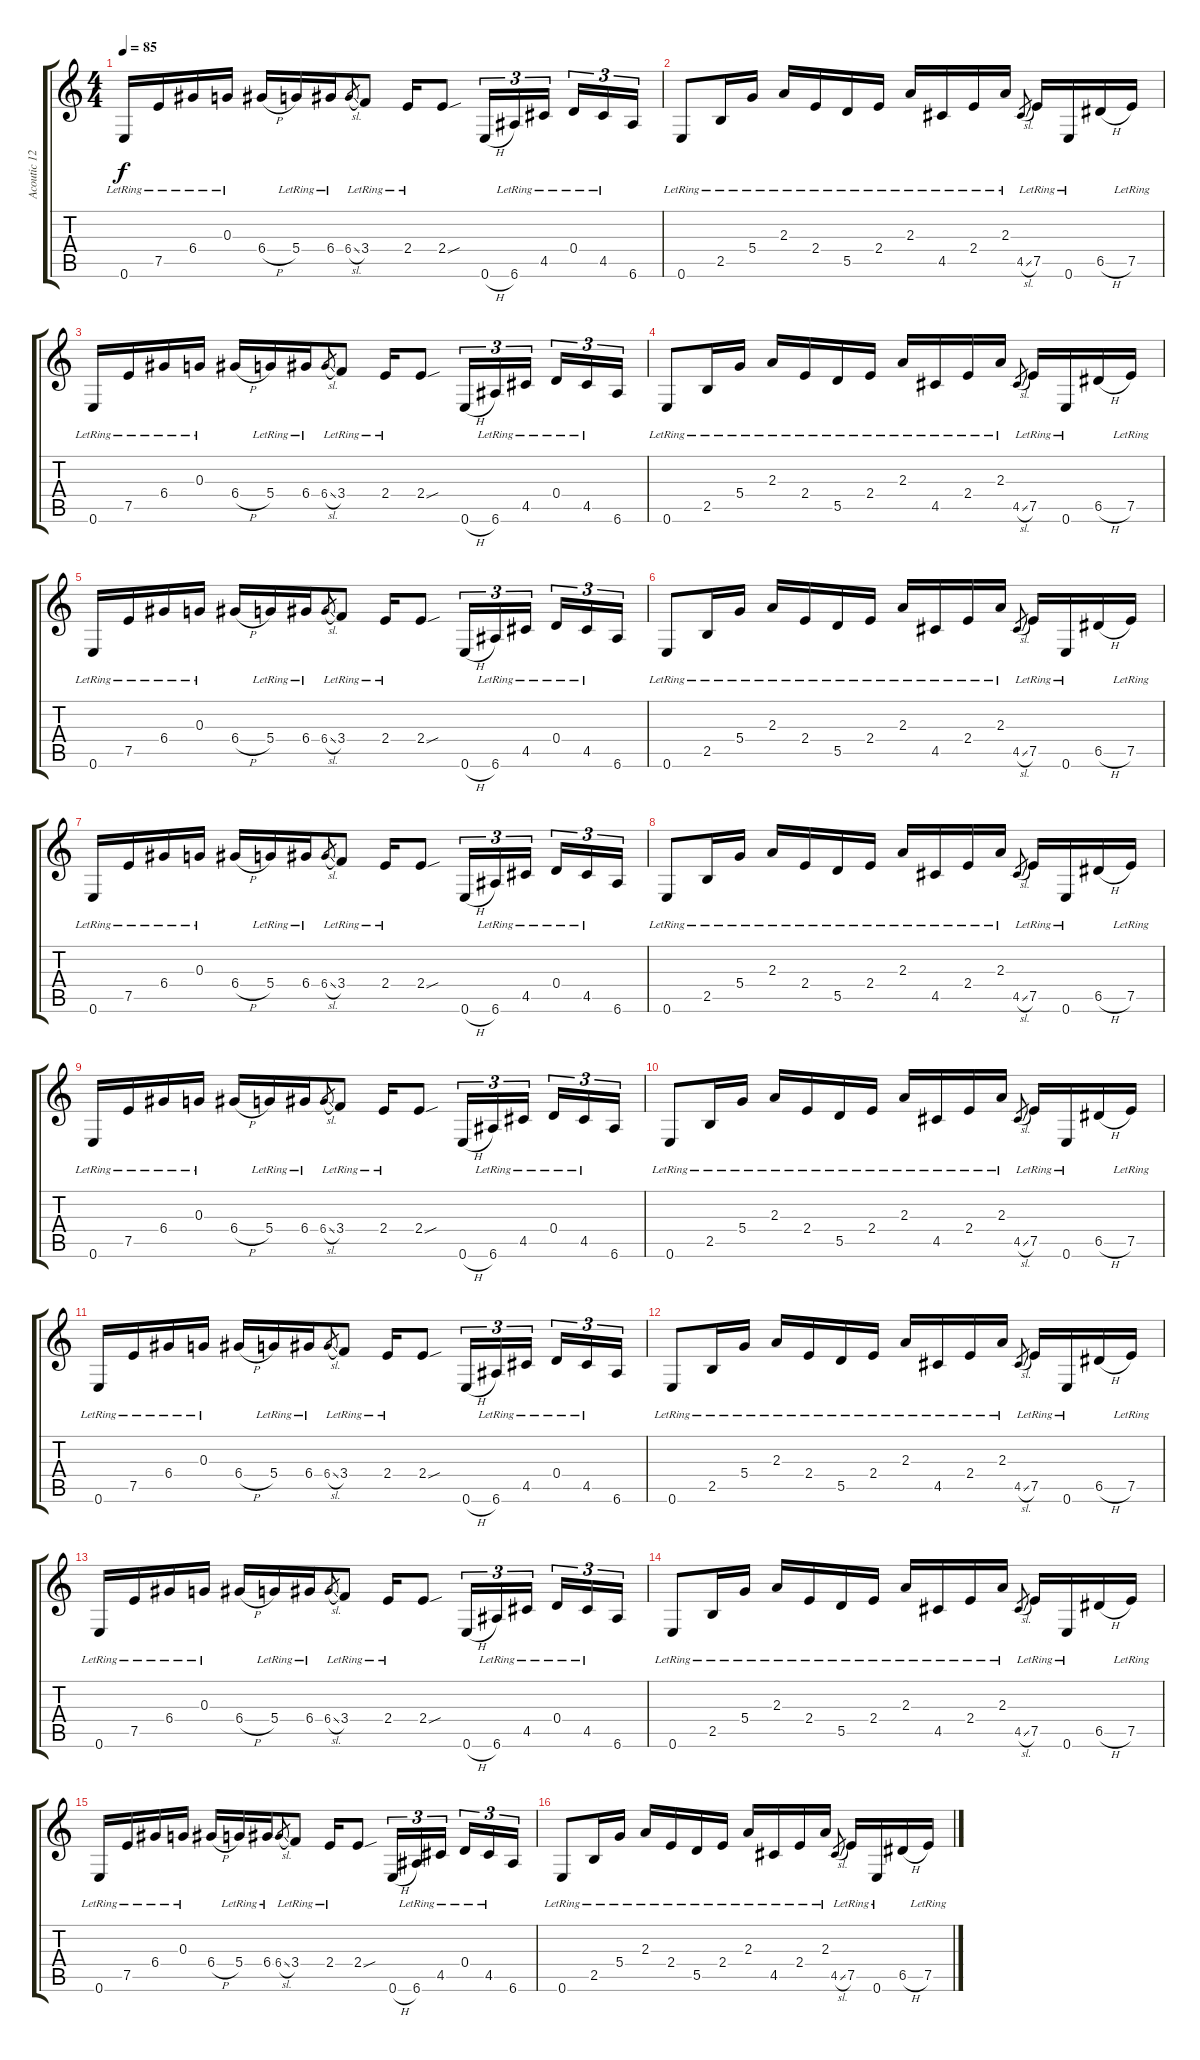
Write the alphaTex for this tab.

\track ("Acoutic 12str" "Acoutic 12") {instrument acousticguitarsteel}
\staff {score tabs}
\tuning (E4 B3 G3 D3 A2 E2) {hide}
\ts (4 4)
\tempo 85
\clef g2
\ks c
0.6{lr}.16{dy f} 7.5{lr}.16 6.4{lr}.16 0.3{lr}.16 6.4{h}.16 5.4{lr}.16 6.4{lr}.16 6.4{sl}.8{gr} 3.4{lr}.8 2.4{lr}.16 2.4{sou}.8 0.6{h}.16{tu (3 2)} 6.6{lr}.16{tu (3 2)} 4.5{lr}.16{tu (3 2)} 0.4{lr}.16{tu (3 2)} 4.5{lr}.16{tu (3 2)} 6.6.16{tu (3 2)} |
0.6{lr}.8 2.5{lr}.16 5.4{lr}.16 2.3{lr}.16 2.4{lr}.16 5.5{lr}.16 2.4{lr}.16 2.3{lr}.16 4.5{lr}.16 2.4{lr}.16 2.3{lr}.16 4.5{sl}.8{gr} 7.5{lr}.16 0.6{lr}.16 6.5{h}.16 7.5{lr}.16 |
0.6{lr}.16 7.5{lr}.16 6.4{lr}.16 0.3{lr}.16 6.4{h}.16 5.4{lr}.16 6.4{lr}.16 6.4{sl}.8{gr} 3.4{lr}.8 2.4{lr}.16 2.4{sou}.8 0.6{h}.16{tu (3 2)} 6.6{lr}.16{tu (3 2)} 4.5{lr}.16{tu (3 2)} 0.4{lr}.16{tu (3 2)} 4.5{lr}.16{tu (3 2)} 6.6.16{tu (3 2)} |
0.6{lr}.8 2.5{lr}.16 5.4{lr}.16 2.3{lr}.16 2.4{lr}.16 5.5{lr}.16 2.4{lr}.16 2.3{lr}.16 4.5{lr}.16 2.4{lr}.16 2.3{lr}.16 4.5{sl}.8{gr} 7.5{lr}.16 0.6{lr}.16 6.5{h}.16 7.5{lr}.16 |
0.6{lr}.16 7.5{lr}.16 6.4{lr}.16 0.3{lr}.16 6.4{h}.16 5.4{lr}.16 6.4{lr}.16 6.4{sl}.8{gr} 3.4{lr}.8 2.4{lr}.16 2.4{sou}.8 0.6{h}.16{tu (3 2)} 6.6{lr}.16{tu (3 2)} 4.5{lr}.16{tu (3 2)} 0.4{lr}.16{tu (3 2)} 4.5{lr}.16{tu (3 2)} 6.6.16{tu (3 2)} |
0.6{lr}.8 2.5{lr}.16 5.4{lr}.16 2.3{lr}.16 2.4{lr}.16 5.5{lr}.16 2.4{lr}.16 2.3{lr}.16 4.5{lr}.16 2.4{lr}.16 2.3{lr}.16 4.5{sl}.8{gr} 7.5{lr}.16 0.6{lr}.16 6.5{h}.16 7.5{lr}.16 |
0.6{lr}.16 7.5{lr}.16 6.4{lr}.16 0.3{lr}.16 6.4{h}.16 5.4{lr}.16 6.4{lr}.16 6.4{sl}.8{gr} 3.4{lr}.8 2.4{lr}.16 2.4{sou}.8 0.6{h}.16{tu (3 2)} 6.6{lr}.16{tu (3 2)} 4.5{lr}.16{tu (3 2)} 0.4{lr}.16{tu (3 2)} 4.5{lr}.16{tu (3 2)} 6.6.16{tu (3 2)} |
0.6{lr}.8 2.5{lr}.16 5.4{lr}.16 2.3{lr}.16 2.4{lr}.16 5.5{lr}.16 2.4{lr}.16 2.3{lr}.16 4.5{lr}.16 2.4{lr}.16 2.3{lr}.16 4.5{sl}.8{gr} 7.5{lr}.16 0.6{lr}.16 6.5{h}.16 7.5{lr}.16 |
0.6{lr}.16 7.5{lr}.16 6.4{lr}.16 0.3{lr}.16 6.4{h}.16 5.4{lr}.16 6.4{lr}.16 6.4{sl}.8{gr} 3.4{lr}.8 2.4{lr}.16 2.4{sou}.8 0.6{h}.16{tu (3 2)} 6.6{lr}.16{tu (3 2)} 4.5{lr}.16{tu (3 2)} 0.4{lr}.16{tu (3 2)} 4.5{lr}.16{tu (3 2)} 6.6.16{tu (3 2)} |
0.6{lr}.8 2.5{lr}.16 5.4{lr}.16 2.3{lr}.16 2.4{lr}.16 5.5{lr}.16 2.4{lr}.16 2.3{lr}.16 4.5{lr}.16 2.4{lr}.16 2.3{lr}.16 4.5{sl}.8{gr} 7.5{lr}.16 0.6{lr}.16 6.5{h}.16 7.5{lr}.16 |
0.6{lr}.16 7.5{lr}.16 6.4{lr}.16 0.3{lr}.16 6.4{h}.16 5.4{lr}.16 6.4{lr}.16 6.4{sl}.8{gr} 3.4{lr}.8 2.4{lr}.16 2.4{sou}.8 0.6{h}.16{tu (3 2)} 6.6{lr}.16{tu (3 2)} 4.5{lr}.16{tu (3 2)} 0.4{lr}.16{tu (3 2)} 4.5{lr}.16{tu (3 2)} 6.6.16{tu (3 2)} |
0.6{lr}.8 2.5{lr}.16 5.4{lr}.16 2.3{lr}.16 2.4{lr}.16 5.5{lr}.16 2.4{lr}.16 2.3{lr}.16 4.5{lr}.16 2.4{lr}.16 2.3{lr}.16 4.5{sl}.8{gr} 7.5{lr}.16 0.6{lr}.16 6.5{h}.16 7.5{lr}.16 |
0.6{lr}.16 7.5{lr}.16 6.4{lr}.16 0.3{lr}.16 6.4{h}.16 5.4{lr}.16 6.4{lr}.16 6.4{sl}.8{gr} 3.4{lr}.8 2.4{lr}.16 2.4{sou}.8 0.6{h}.16{tu (3 2)} 6.6{lr}.16{tu (3 2)} 4.5{lr}.16{tu (3 2)} 0.4{lr}.16{tu (3 2)} 4.5{lr}.16{tu (3 2)} 6.6.16{tu (3 2)} |
0.6{lr}.8 2.5{lr}.16 5.4{lr}.16 2.3{lr}.16 2.4{lr}.16 5.5{lr}.16 2.4{lr}.16 2.3{lr}.16 4.5{lr}.16 2.4{lr}.16 2.3{lr}.16 4.5{sl}.8{gr} 7.5{lr}.16 0.6{lr}.16 6.5{h}.16 7.5{lr}.16 |
0.6{lr}.16 7.5{lr}.16 6.4{lr}.16 0.3{lr}.16 6.4{h}.16 5.4{lr}.16 6.4{lr}.16 6.4{sl}.8{gr} 3.4{lr}.8 2.4{lr}.16 2.4{sou}.8 0.6{h}.16{tu (3 2)} 6.6{lr}.16{tu (3 2)} 4.5{lr}.16{tu (3 2)} 0.4{lr}.16{tu (3 2)} 4.5{lr}.16{tu (3 2)} 6.6.16{tu (3 2)} |
0.6{lr}.8 2.5{lr}.16 5.4{lr}.16 2.3{lr}.16 2.4{lr}.16 5.5{lr}.16 2.4{lr}.16 2.3{lr}.16 4.5{lr}.16 2.4{lr}.16 2.3{lr}.16 4.5{sl}.8{gr} 7.5{lr}.16 0.6{lr}.16 6.5{h}.16 7.5{lr}.16
